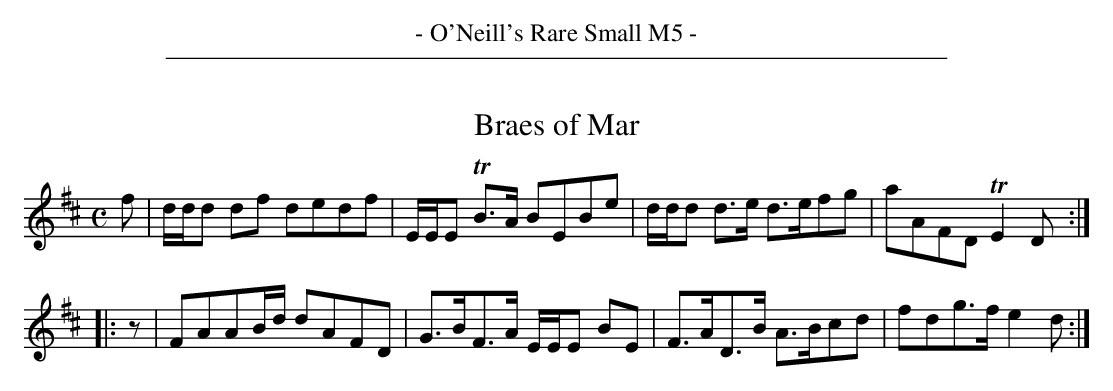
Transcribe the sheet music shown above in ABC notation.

X:1
T: Braes of Mar
M: C
L: 1/8
K: D
f | d/d/d df dedf | E/E/E TB>A BEBe | d/d/d d>e d>efg | aAFD TE2D ::
z | FAAB/d/  dAFD | G>BF>A E/E/E BE | F>AD>B    A>Bcd | fdg>f e2d :|
